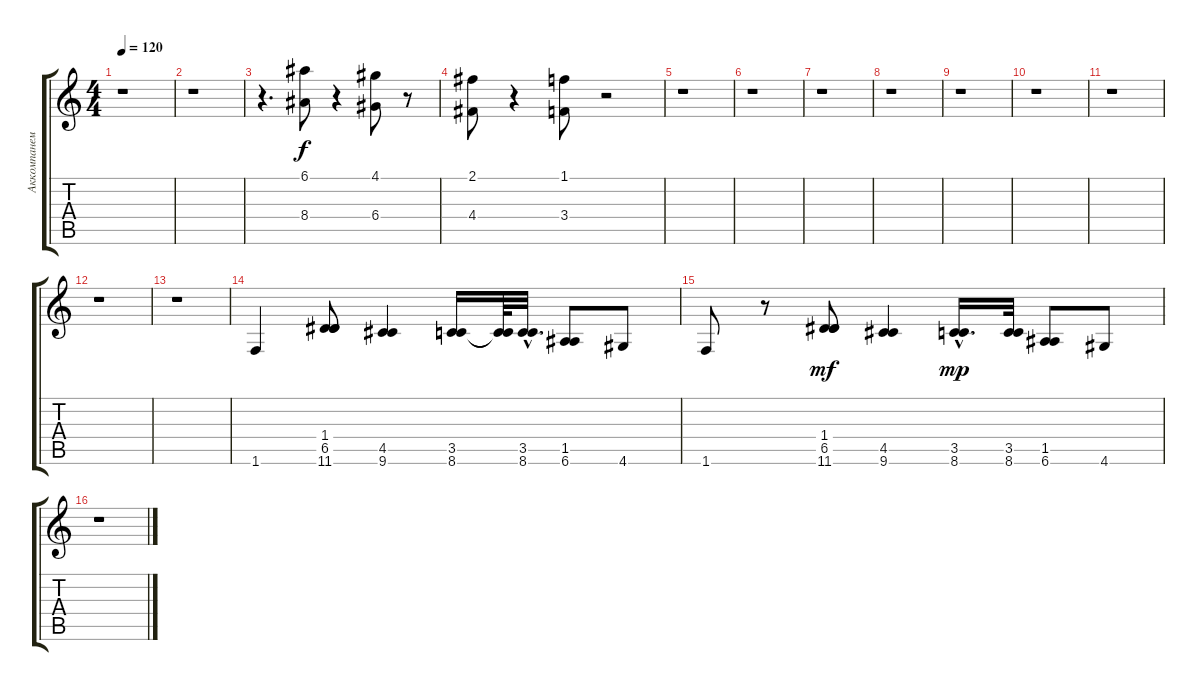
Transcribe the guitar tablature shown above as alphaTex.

\track ("Аккомпанемент" "Аккомпанем") {instrument acousticguitarsteel}
\staff {score tabs}
\tuning (E4 B3 G3 D3 A2 E2) {hide}
\ts (4 4)
\tempo 120
\clef g2
\ks c
r.1{dy f} |
r.1 |
r.4{d} (6.1 8.4).8 r.4 (4.1 6.4).8 r.8 |
(2.1 4.4).8 r.4 (1.1 3.4).8 r.2 |
r.1 |
r.1 |
r.1 |
r.1 |
r.1 |
r.1 |
r.1 |
r.1 |
r.1 |
1.6.4 (1.4 6.5 11.6).8 (4.5 9.6).4 (3.5 8.6).16 (3.5{t} 8.6{t}).64 (3.5{hac} 8.6{hac}).32{d} (1.5 6.6).8 4.6.8 |
1.6.8 r.8 (1.4 6.5 11.6).8{dy mf} (4.5 9.6).4 (3.5{hac} 8.6{hac}).16{d dy mp} (3.5 8.6).32 (1.5 6.6).8 4.6.8 |
r.1
